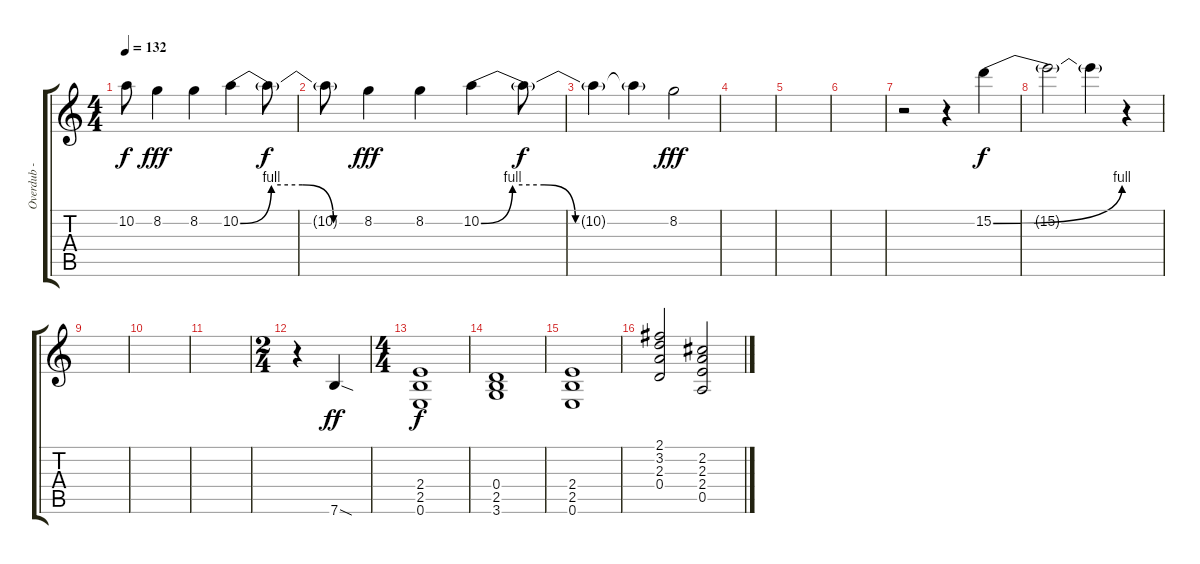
\track ("Overdub - Solo" "Overdub - ") {instrument distortionguitar}
\staff {score tabs}
\tuning (E4 B3 G3 D3 A2 E2) {hide}
\ts (4 4)
\tempo 132
\clef g2
\ks c
10.2{t}.8{dy f} 8.2.4{dy fff} 8.2.4 10.2{be (custom 0 0 15 4 30 4 45 0 60 0)}.4 10.2{t}.8{dy f} |
10.2{t}.8 8.2.4{dy fff} 8.2.4 10.2{be (custom 0 0 10 4 20 4 30 0 60 0)}.4 10.2{t}.8{dy f} |
10.2{t}.4 10.2{t}.4 8.2.2{dy fff} |
|
|
|
r.2 r.4 15.2{be (bend 0 0 60 4)}.4{dy f} |
15.2{t}.2 15.2{t}.4 r.4 |
|
|
|
\ts (2 4)
r.4 7.6{sod}.4{dy ff} |
\ts (4 4)
(2.4 2.5 0.6).1{dy f volume 10 instrument electricguitarclean} |
(0.4 2.5 3.6).1 |
(2.4 2.5 0.6).1 |
(2.1 3.2 2.3 0.4).2 (2.2 2.3 2.4 0.5).2
